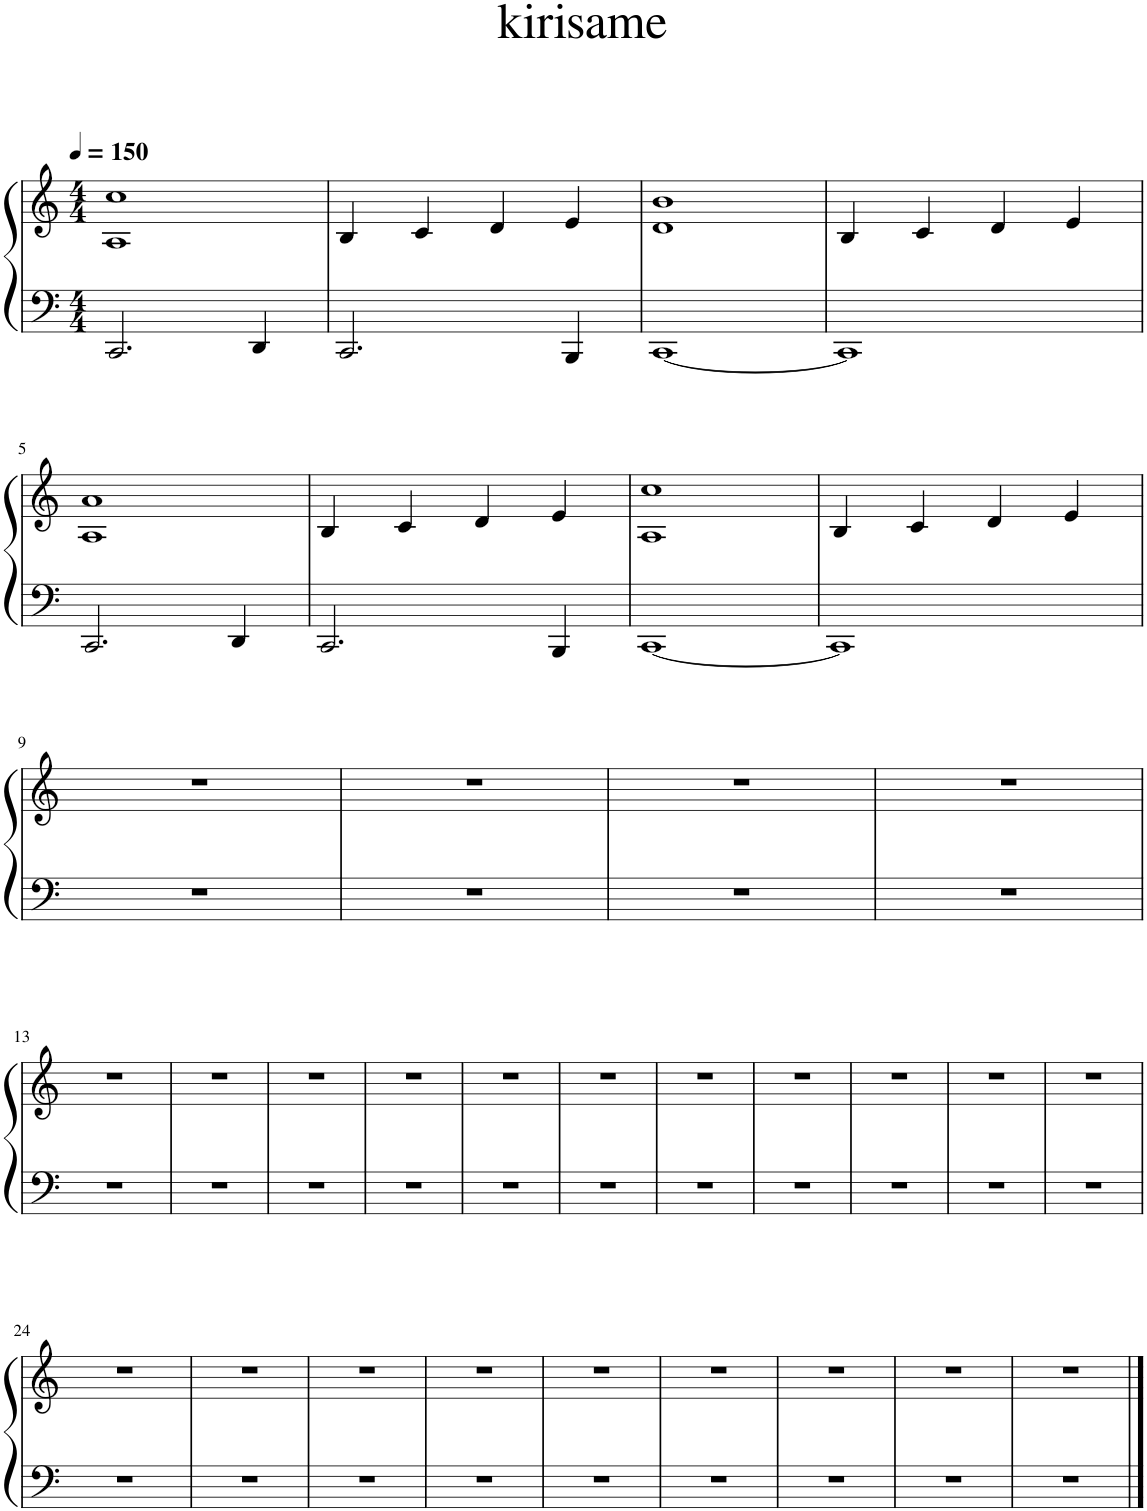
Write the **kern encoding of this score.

**kern	**kern
*part1	*part1
*staff2	*staff1
*I"Piano	*
*I'Pno.	*
*clefF4	*clefG2
*k[]	*k[]
*M4/4	*M4/4
*MM150	*MM150
=1	=1
2.CC/	1A 1cc
4DD/	.
=2	=2
2.CC/	4B/
.	4c/
.	4d/
4BBB/	4e/
=3	=3
[1CC	1d 1b
=4	=4
1CC]	4B/
.	4c/
.	4d/
.	4e/
!!LO:LB:g=z
=5	=5
2.CC/	1A 1a
4DD/	.
=6	=6
2.CC/	4B/
.	4c/
.	4d/
4BBB/	4e/
=7	=7
[1CC	1A 1cc
=8	=8
1CC]	4B/
.	4c/
.	4d/
.	4e/
!!LO:LB:g=z
=9	=9
1r	1r
=10	=10
1r	1r
=11	=11
1r	1r
=12	=12
1r	1r
!!LO:LB:g=z
=13	=13
1r	1r
=14	=14
1r	1r
=15	=15
1r	1r
=16	=16
1r	1r
=17	=17
1r	1r
=18	=18
1r	1r
=19	=19
1r	1r
=20	=20
1r	1r
=21	=21
1r	1r
=22	=22
1r	1r
=23	=23
1r	1r
!!LO:LB:g=z
=24	=24
1r	1r
=25	=25
1r	1r
=26	=26
1r	1r
=27	=27
1r	1r
=28	=28
1r	1r
=29	=29
1r	1r
=30	=30
1r	1r
=31	=31
1r	1r
=32	=32
1r	1r
==	==
*-	*-
